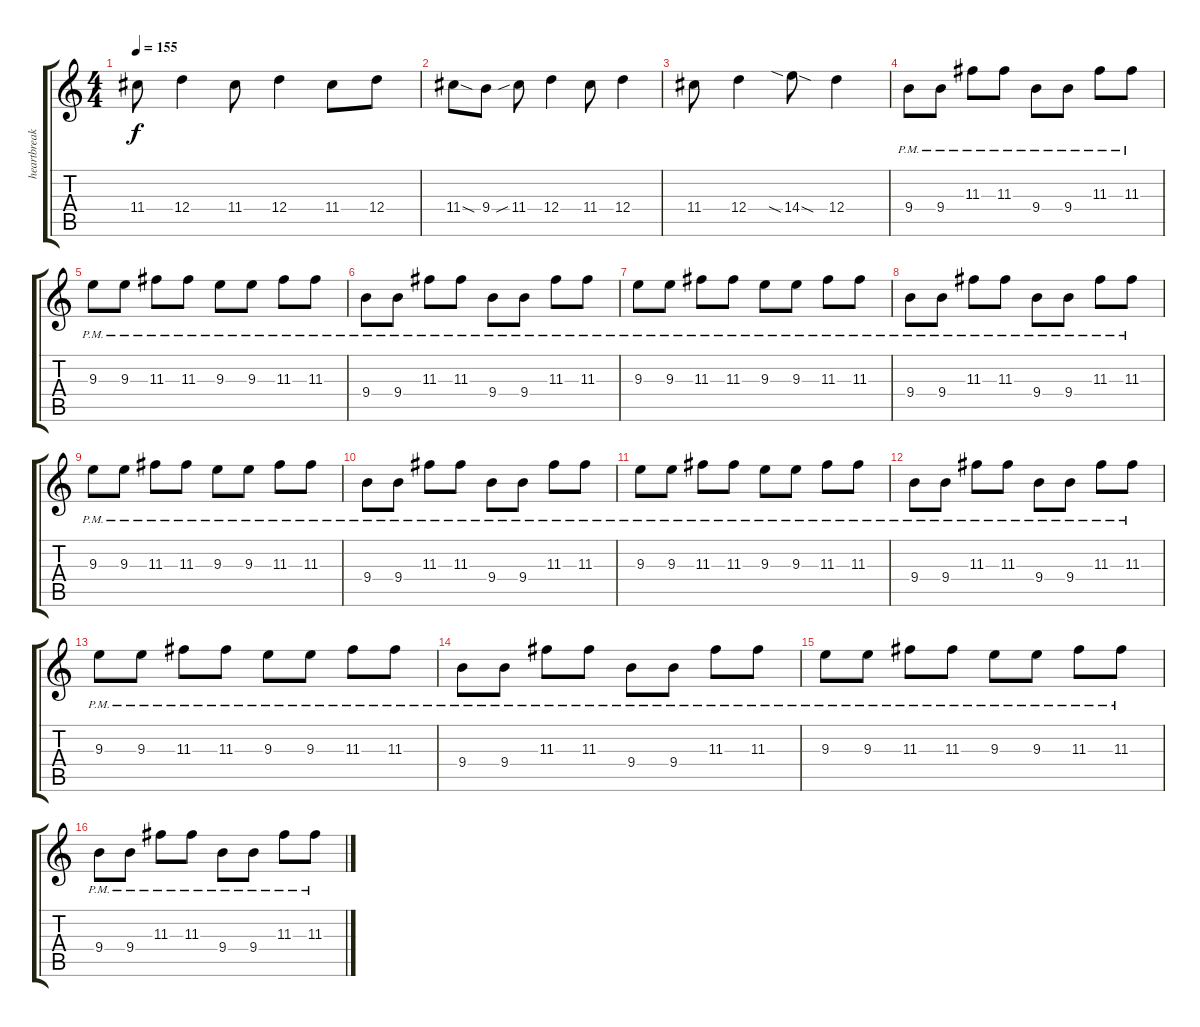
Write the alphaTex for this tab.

\track ("heartbreakbeat" "heartbreak") {instrument overdrivenguitar}
\staff {score tabs}
\tuning (E4 B3 G3 D3 A2 E2) {hide}
\ts (4 4)
\tempo 155
\clef g2
\ks c
11.4.8{dy f} 12.4.4 11.4.8 12.4.4 11.4.8 12.4.8 |
11.4{sod}.8 9.4.8 11.4{sib}.8 12.4.4 11.4.8 12.4.4 |
11.4.8 12.4.4 14.4{sia sod}.8 12.4.4 |
9.4{pm}.8 9.4{pm}.8 11.3{pm}.8 11.3{pm}.8 9.4{pm}.8 9.4{pm}.8 11.3{pm}.8 11.3{pm}.8 |
9.3{pm}.8 9.3{pm}.8 11.3{pm}.8 11.3{pm}.8 9.3{pm}.8 9.3{pm}.8 11.3{pm}.8 11.3{pm}.8 |
9.4{pm}.8 9.4{pm}.8 11.3{pm}.8 11.3{pm}.8 9.4{pm}.8 9.4{pm}.8 11.3{pm}.8 11.3{pm}.8 |
9.3{pm}.8 9.3{pm}.8 11.3{pm}.8 11.3{pm}.8 9.3{pm}.8 9.3{pm}.8 11.3{pm}.8 11.3{pm}.8 |
9.4{pm}.8 9.4{pm}.8 11.3{pm}.8 11.3{pm}.8 9.4{pm}.8 9.4{pm}.8 11.3{pm}.8 11.3{pm}.8 |
9.3{pm}.8 9.3{pm}.8 11.3{pm}.8 11.3{pm}.8 9.3{pm}.8 9.3{pm}.8 11.3{pm}.8 11.3{pm}.8 |
9.4{pm}.8 9.4{pm}.8 11.3{pm}.8 11.3{pm}.8 9.4{pm}.8 9.4{pm}.8 11.3{pm}.8 11.3{pm}.8 |
9.3{pm}.8 9.3{pm}.8 11.3{pm}.8 11.3{pm}.8 9.3{pm}.8 9.3{pm}.8 11.3{pm}.8 11.3{pm}.8 |
9.4{pm}.8 9.4{pm}.8 11.3{pm}.8 11.3{pm}.8 9.4{pm}.8 9.4{pm}.8 11.3{pm}.8 11.3{pm}.8 |
9.3{pm}.8 9.3{pm}.8 11.3{pm}.8 11.3{pm}.8 9.3{pm}.8 9.3{pm}.8 11.3{pm}.8 11.3{pm}.8 |
9.4{pm}.8 9.4{pm}.8 11.3{pm}.8 11.3{pm}.8 9.4{pm}.8 9.4{pm}.8 11.3{pm}.8 11.3{pm}.8 |
9.3{pm}.8 9.3{pm}.8 11.3{pm}.8 11.3{pm}.8 9.3{pm}.8 9.3{pm}.8 11.3{pm}.8 11.3{pm}.8 |
9.4{pm}.8 9.4{pm}.8 11.3{pm}.8 11.3{pm}.8 9.4{pm}.8 9.4{pm}.8 11.3{pm}.8 11.3{pm}.8
